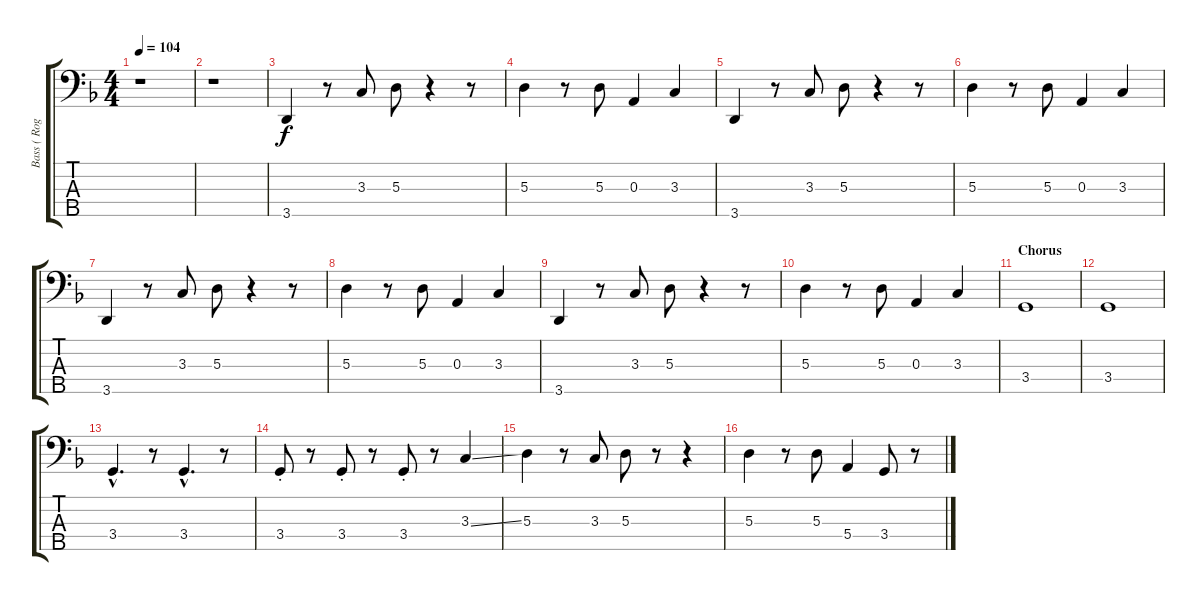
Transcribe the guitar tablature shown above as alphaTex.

\track ("Bass ( Roger Waters )" "Bass ( Rog") {instrument electricbassfinger}
\staff {score tabs}
\tuning (G2 D2 A1 E1 B0) {hide}
\ts (4 4)
\tempo 104
\clef f4
\ks dminor
r.1{dy f} |
r.1 |
3.5.4 r.8 3.3.8 5.3.8 r.4 r.8 |
5.3.4 r.8 5.3.8 0.3.4 3.3.4 |
3.5.4 r.8 3.3.8 5.3.8 r.4 r.8 |
5.3.4 r.8 5.3.8 0.3.4 3.3.4 |
3.5.4 r.8 3.3.8 5.3.8 r.4 r.8 |
5.3.4 r.8 5.3.8 0.3.4 3.3.4 |
3.5.4 r.8 3.3.8 5.3.8 r.4 r.8 |
5.3.4 r.8 5.3.8 0.3.4 3.3.4 |
\section ("" "Chorus")
3.4.1 |
3.4.1 |
3.4{hac}.4{d} r.8 3.4{hac}.4{d} r.8 |
3.4{st}.8 r.8 3.4{st}.8 r.8 3.4{st}.8 r.8 3.3{ss}.4 |
5.3.4 r.8 3.3.8 5.3.8 r.8 r.4 |
5.3.4 r.8 5.3.8 5.4.4 3.4.8 r.8
